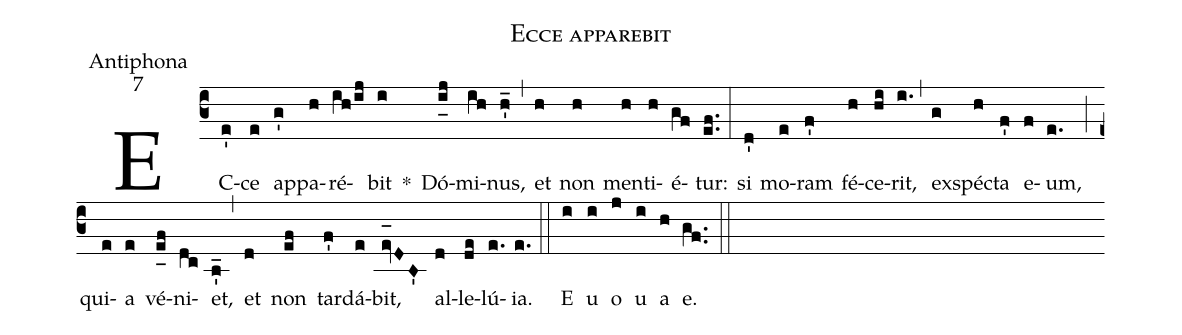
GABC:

name:Ecce apparebit;
office-part:Antiphona;
mode:7;
%%
(c3) EC(e')ce(e) ap(g')pa(h)ré(ih/ij)bit(i) *() Dó(i_[uh:l]j)mi(ih)nus,(h'_) (,) et(h) non(h) men(h)ti(h)é(gf)tur:(ef..) (:) si(d') mo(e)ram(f') fé(h)ce(hi)rit,(i.) (,) ex(g)spé(h)cta(f') e(f)um,(e.) (;) qui(e)a(e) vé(e_[uh:l]f)ni(dc)et,(b'_) (,) et(d) non(ef) tar(f')dá(e)bit,(ev_[oh:h]DB') al(d)le(de)lú(e.){ia}.(e.) (::) <eu>E(i) u(i) o(j) u(i) a(h) e.</eu>(gf..) (::)
